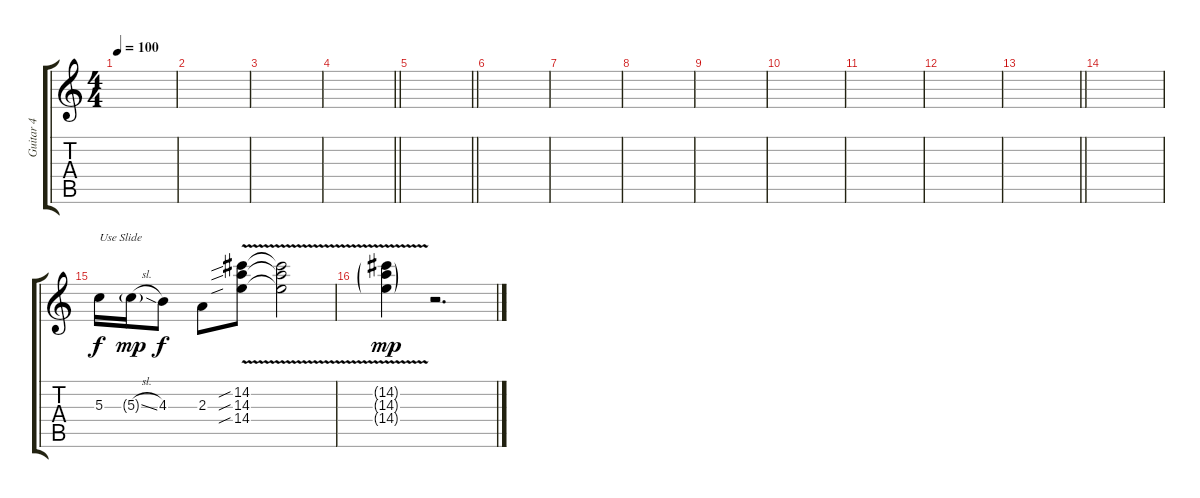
\track ("Guitar 4" "Guitar 4") {instrument distortionguitar}
\staff {score tabs}
\tuning (E4 B3 G3 D3 A2 E2) {hide}
\ts (4 4)
\tempo 100
\clef g2
\ks c
|
|
|
\barLineRight lightlight
|
\barLineRight lightlight
|
|
|
|
|
|
|
|
\barLineRight lightlight
|
|
5.3.16{txt "Use Slide"} 5.3{sl g}.16{dy mp} 4.3.8{dy f} 2.3.8 (14.2{v sib} 14.3{v sib} 14.4{v sib}).8 (14.2{t} 14.3{t} 14.4{t}).2 |
(14.2{v g} 14.3{v g} 14.4{v g}).4{dy mp} r.2{d}
